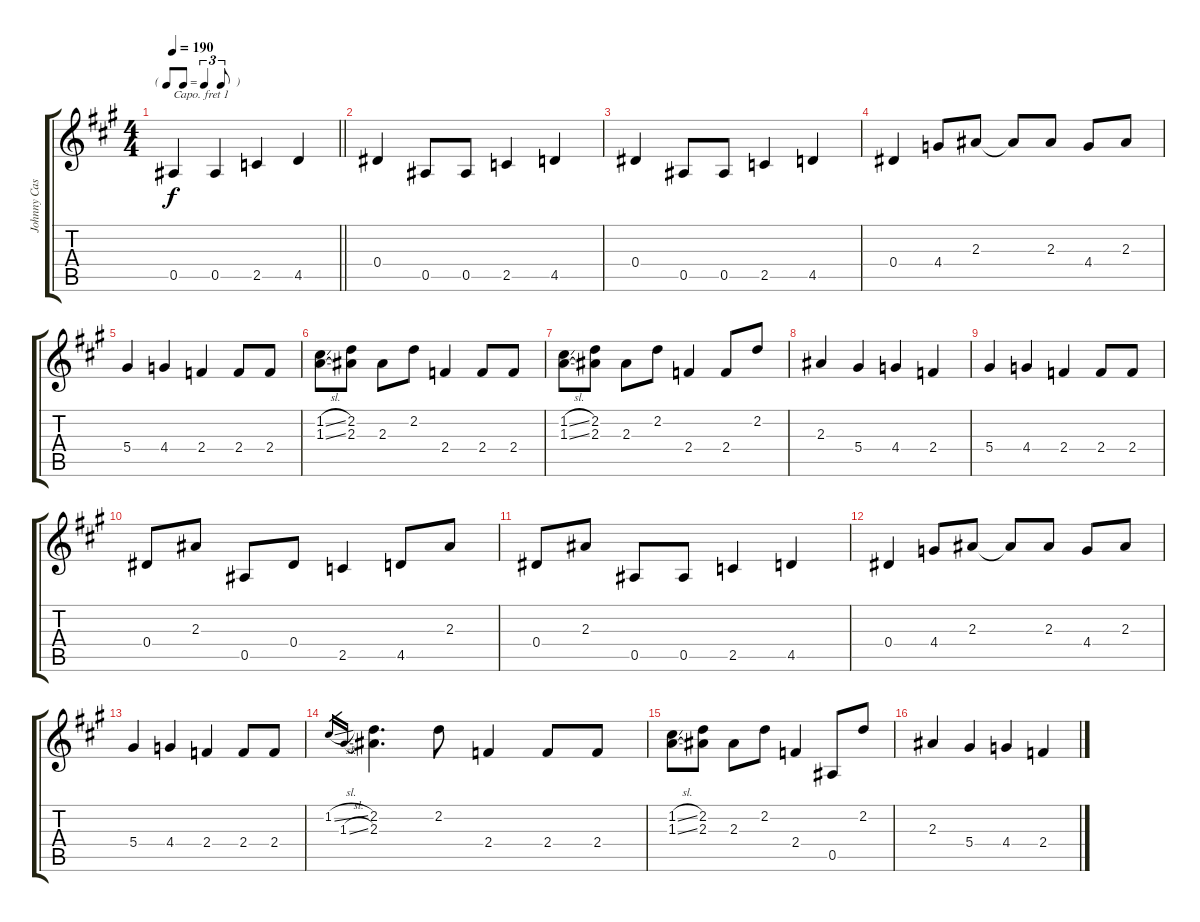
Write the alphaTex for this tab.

\track ("Johnny Cash - Acoustic Guitar (w/ capo 1" "Johnny Cas") {instrument acousticguitarsteel}
\staff {score tabs}
\capo 1
\tuning (E4 B3 G3 D3 A2 E2) {hide}
\ts (4 4)
\tf triplet8th
\tempo 190
\clef g2
\barLineRight lightlight
\ks a
0.5.4{dy f} 0.5.4 2.5.4 4.5.4 |
0.4.4 0.5.8 0.5.8 2.5.4 4.5.4 |
0.4.4 0.5.8 0.5.8 2.5.4 4.5.4 |
0.4.4 4.4.8 2.3.8 2.3{t}.8 2.3.8 4.4.8 2.3.8 |
5.4.4 4.4.4 2.4.4 2.4.8 2.4.8 |
(1.2{sl} 1.3{sl}).8 (2.2 2.3).8 2.3.8 2.2.8 2.4.4 2.4.8 2.4.8 |
(1.2{sl} 1.3{sl}).8 (2.2 2.3).8 2.3.8 2.2.8 2.4.4 2.4.8 2.2.8 |
2.3.4 5.4.4 4.4.4 2.4.4 |
5.4.4 4.4.4 2.4.4 2.4.8 2.4.8 |
0.4.8 2.3.8 0.5.8 0.4.8 2.5.4 4.5.8 2.3.8 |
0.4.8 2.3.8 0.5.8 0.5.8 2.5.4 4.5.4 |
0.4.4 4.4.8 2.3.8 2.3{t}.8 2.3.8 4.4.8 2.3.8 |
5.4.4 4.4.4 2.4.4 2.4.8 2.4.8 |
1.2{sl}.16{gr} 1.3{sl}.16{gr} (2.2 2.3).4{d} 2.2.8 2.4.4 2.4.8 2.4.8 |
(1.2{sl} 1.3{sl}).8 (2.2 2.3).8 2.3.8 2.2.8 2.4.4 0.5.8 2.2.8 |
2.3.4 5.4.4 4.4.4 2.4.4
